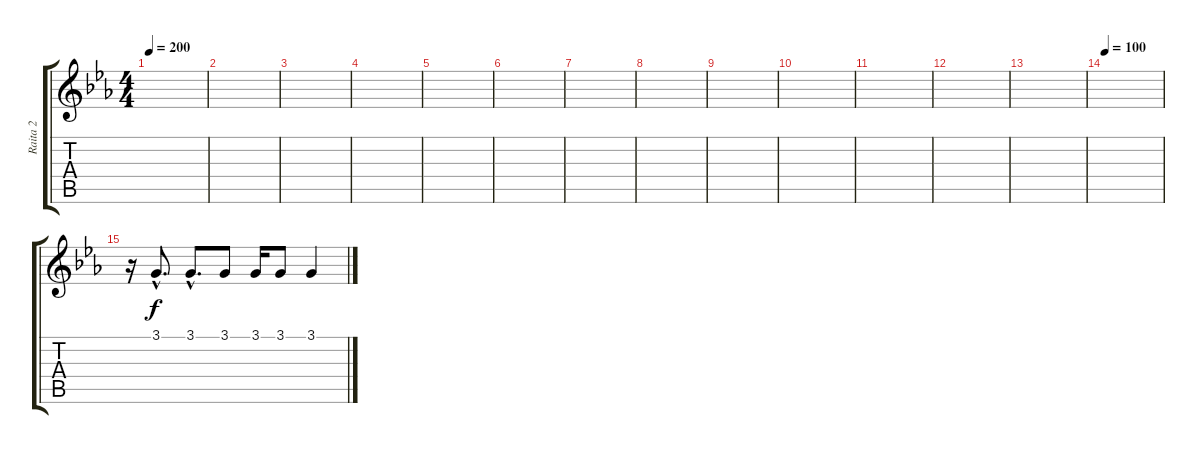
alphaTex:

\track ("Raita 2" "Raita 2") {instrument lead8bassandlead}
\staff {score tabs}
\tuning (E4 B3 G3 D3 A2 E2) {hide}
\ts (4 4)
\tempo 200
\clef g2
\ks eb
|
|
|
|
|
|
|
|
|
|
|
|
|
\tempo 100
|
r.16 3.1{hac}.8{d} 3.1{hac}.8{d} 3.1.8 3.1.16 3.1.8 3.1.4
